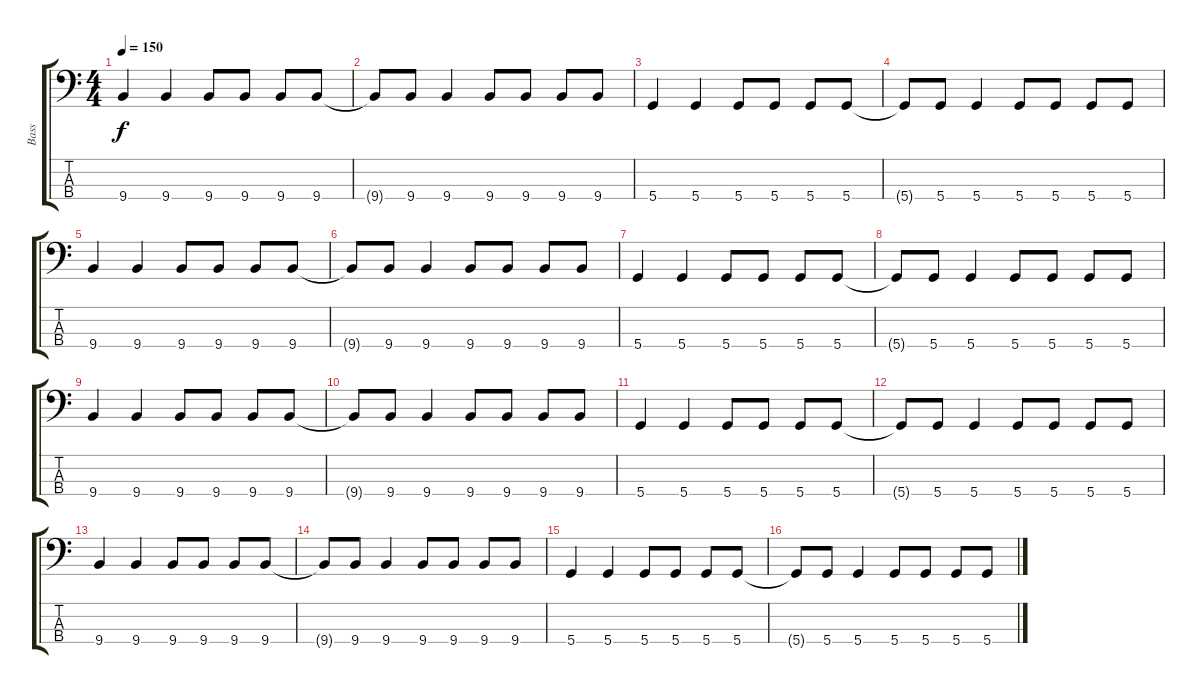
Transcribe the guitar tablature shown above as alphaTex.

\track ("Bass" "Bass") {instrument electricbassfinger}
\staff {score tabs}
\tuning (G2 D2 A1 D1) {hide}
\ts (4 4)
\tempo 150
\clef f4
\ks c
9.4.4{dy f} 9.4.4 9.4.8 9.4.8 9.4.8 9.4.8 |
9.4{t}.8 9.4.8 9.4.4 9.4.8 9.4.8 9.4.8 9.4.8 |
5.4.4 5.4.4 5.4.8 5.4.8 5.4.8 5.4.8 |
5.4{t}.8 5.4.8 5.4.4 5.4.8 5.4.8 5.4.8 5.4.8 |
9.4.4 9.4.4 9.4.8 9.4.8 9.4.8 9.4.8 |
9.4{t}.8 9.4.8 9.4.4 9.4.8 9.4.8 9.4.8 9.4.8 |
5.4.4 5.4.4 5.4.8 5.4.8 5.4.8 5.4.8 |
5.4{t}.8 5.4.8 5.4.4 5.4.8 5.4.8 5.4.8 5.4.8 |
9.4.4 9.4.4 9.4.8 9.4.8 9.4.8 9.4.8 |
9.4{t}.8 9.4.8 9.4.4 9.4.8 9.4.8 9.4.8 9.4.8 |
5.4.4 5.4.4 5.4.8 5.4.8 5.4.8 5.4.8 |
5.4{t}.8 5.4.8 5.4.4 5.4.8 5.4.8 5.4.8 5.4.8 |
9.4.4 9.4.4 9.4.8 9.4.8 9.4.8 9.4.8 |
9.4{t}.8 9.4.8 9.4.4 9.4.8 9.4.8 9.4.8 9.4.8 |
5.4.4 5.4.4 5.4.8 5.4.8 5.4.8 5.4.8 |
5.4{t}.8 5.4.8 5.4.4 5.4.8 5.4.8 5.4.8 5.4.8
